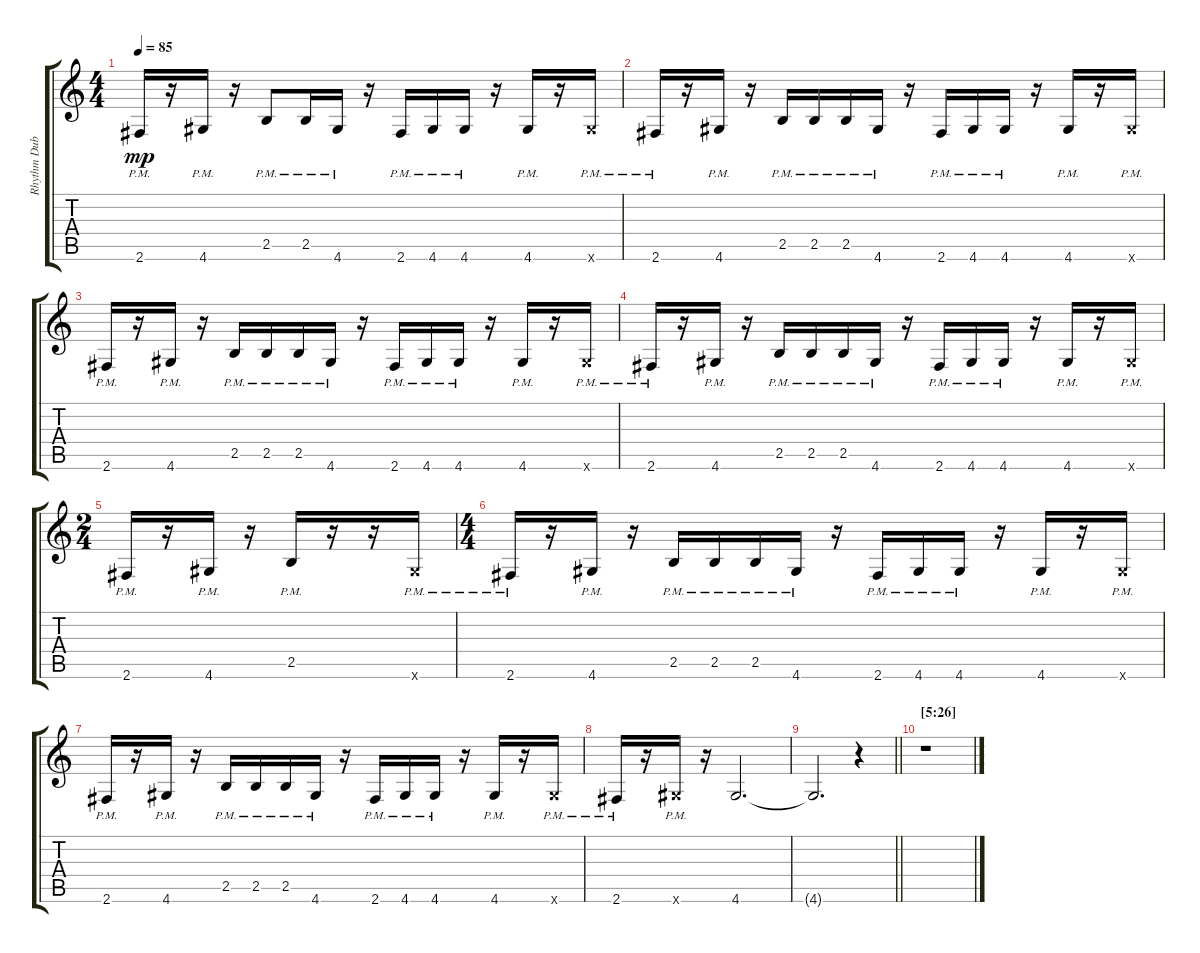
\track ("Rhythm Dub" "Rhythm Dub") {instrument acousticbass}
\staff {score tabs}
\tuning (E4 B3 G3 D3 A2 E2) {hide}
\ts (4 4)
\tempo 85
\clef g2
\ks c
2.6{pm}.16{dy mp} r.16 4.6{pm}.16 r.16 2.5{pm}.8 2.5{pm}.16 4.6{pm}.16 r.16 2.6{pm}.16 4.6{pm}.16 4.6{pm}.16 r.16 4.6{pm}.16 r.16 4.6{pm x}.16 |
2.6{pm}.16 r.16 4.6{pm}.16 r.16 2.5{pm}.16 2.5{pm}.16 2.5{pm}.16 4.6{pm}.16 r.16 2.6{pm}.16 4.6{pm}.16 4.6{pm}.16 r.16 4.6{pm}.16 r.16 4.6{pm x}.16 |
2.6{pm}.16 r.16 4.6{pm}.16 r.16 2.5{pm}.16 2.5{pm}.16 2.5{pm}.16 4.6{pm}.16 r.16 2.6{pm}.16 4.6{pm}.16 4.6{pm}.16 r.16 4.6{pm}.16 r.16 4.6{pm x}.16 |
2.6{pm}.16 r.16 4.6{pm}.16 r.16 2.5{pm}.16 2.5{pm}.16 2.5{pm}.16 4.6{pm}.16 r.16 2.6{pm}.16 4.6{pm}.16 4.6{pm}.16 r.16 4.6{pm}.16 r.16 4.6{pm x}.16 |
\ts (2 4)
2.6{pm}.16 r.16 4.6{pm}.16 r.16 2.5{pm}.16 r.16 r.16 4.6{pm x}.16 |
\ts (4 4)
2.6{pm}.16 r.16 4.6{pm}.16 r.16 2.5{pm}.16 2.5{pm}.16 2.5{pm}.16 4.6{pm}.16 r.16 2.6{pm}.16 4.6{pm}.16 4.6{pm}.16 r.16 4.6{pm}.16 r.16 4.6{pm x}.16 |
2.6{pm}.16 r.16 4.6{pm}.16 r.16 2.5{pm}.16 2.5{pm}.16 2.5{pm}.16 4.6{pm}.16 r.16 2.6{pm}.16 4.6{pm}.16 4.6{pm}.16 r.16 4.6{pm}.16 r.16 4.6{pm x}.16 |
2.6{pm}.16 r.16 4.6{pm x}.16 r.16 4.6.2{d} |
\barLineRight lightlight
4.6{t}.2{d} r.4 |
\section ("" "[5:26]")
r.1
